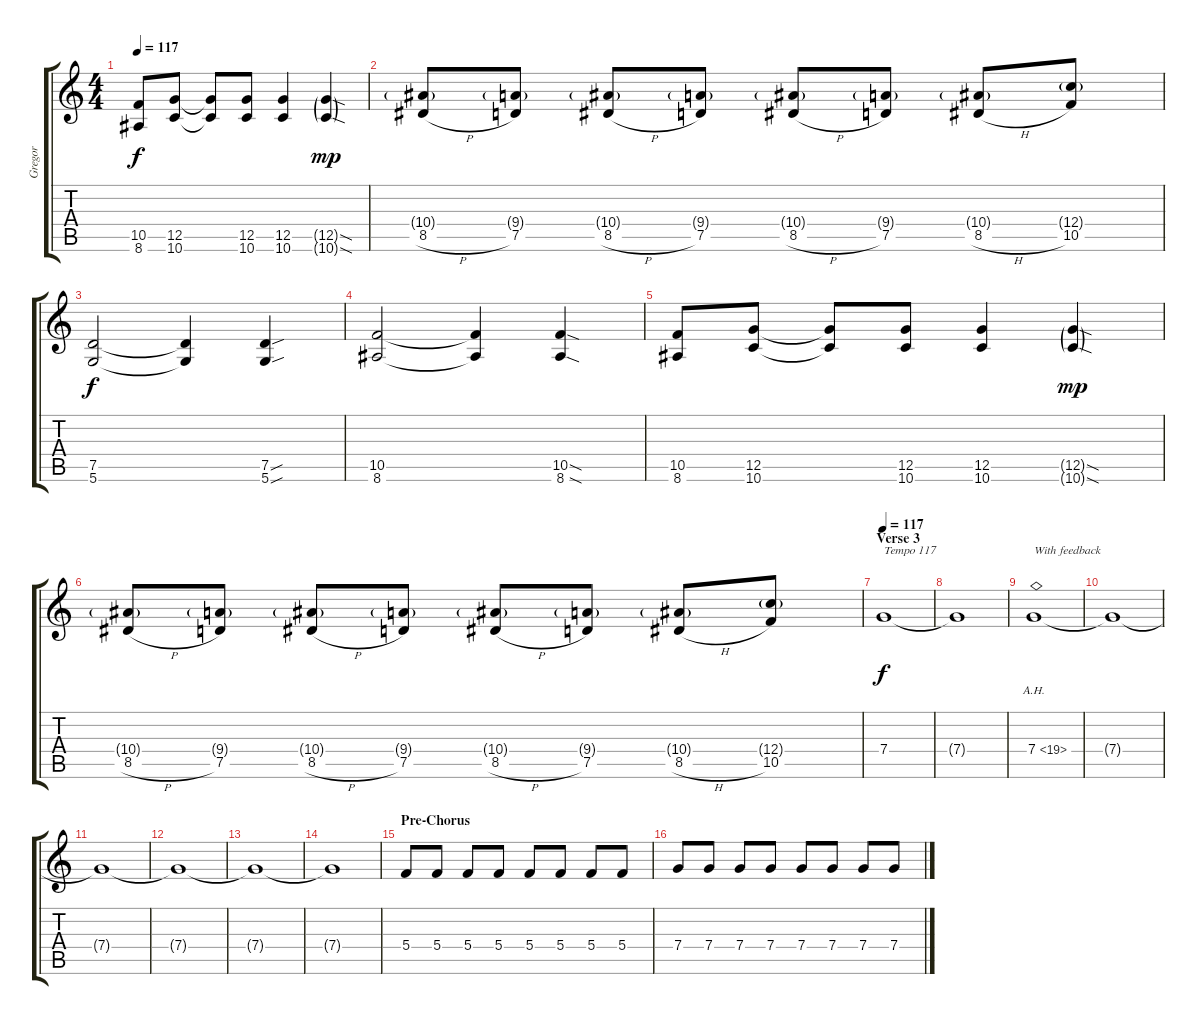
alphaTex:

\track ("Gregor" "Gregor") {instrument overdrivenguitar}
\staff {score tabs}
\tuning (D4 A3 F3 C3 G2 D2) {hide}
\ts (4 4)
\tempo 117
\clef g2
\ks c
(10.5 8.6).8{dy f} (12.5 10.6).8 (12.5{t} 10.6{t}).8 (12.5 10.6).8 (12.5 10.6).4 (12.5{sod g} 10.6{sod g}).4{dy mp} |
(10.4{g} 8.5{h}).8 (9.4{g} 7.5).8 (10.4{g} 8.5{h}).8 (9.4{g} 7.5).8 (10.4{g} 8.5{h}).8 (9.4{g} 7.5).8 (10.4{g} 8.5{h}).8 (12.4{g} 10.5).8 |
(7.5 5.6).2{dy f} (7.5{t} 5.6{t}).4 (7.5{sou} 5.6{sou}).4 |
(10.5 8.6).2 (10.5{t} 8.6{t}).4 (10.5{sod} 8.6{sod}).4 |
(10.5 8.6).8 (12.5 10.6).8 (12.5{t} 10.6{t}).8 (12.5 10.6).8 (12.5 10.6).4 (12.5{sod g} 10.6{sod g}).4{dy mp} |
(10.4{g} 8.5{h}).8 (9.4{g} 7.5).8 (10.4{g} 8.5{h}).8 (9.4{g} 7.5).8 (10.4{g} 8.5{h}).8 (9.4{g} 7.5).8 (10.4{g} 8.5{h}).8 (12.4{g} 10.5).8 |
\section ("" "Verse 3")
\tempo 117
7.4.1{txt "Tempo 117" dy f} |
7.4{t}.1 |
7.4{ah 12}.1{txt "With feedback"} |
7.4{t}.1 |
7.4{t}.1 |
7.4{t}.1 |
7.4{t}.1 |
7.4{t}.1 |
\section ("" "Pre-Chorus")
5.4.8 5.4.8 5.4.8 5.4.8 5.4.8 5.4.8 5.4.8 5.4.8 |
7.4.8 7.4.8 7.4.8 7.4.8 7.4.8 7.4.8 7.4.8 7.4.8
